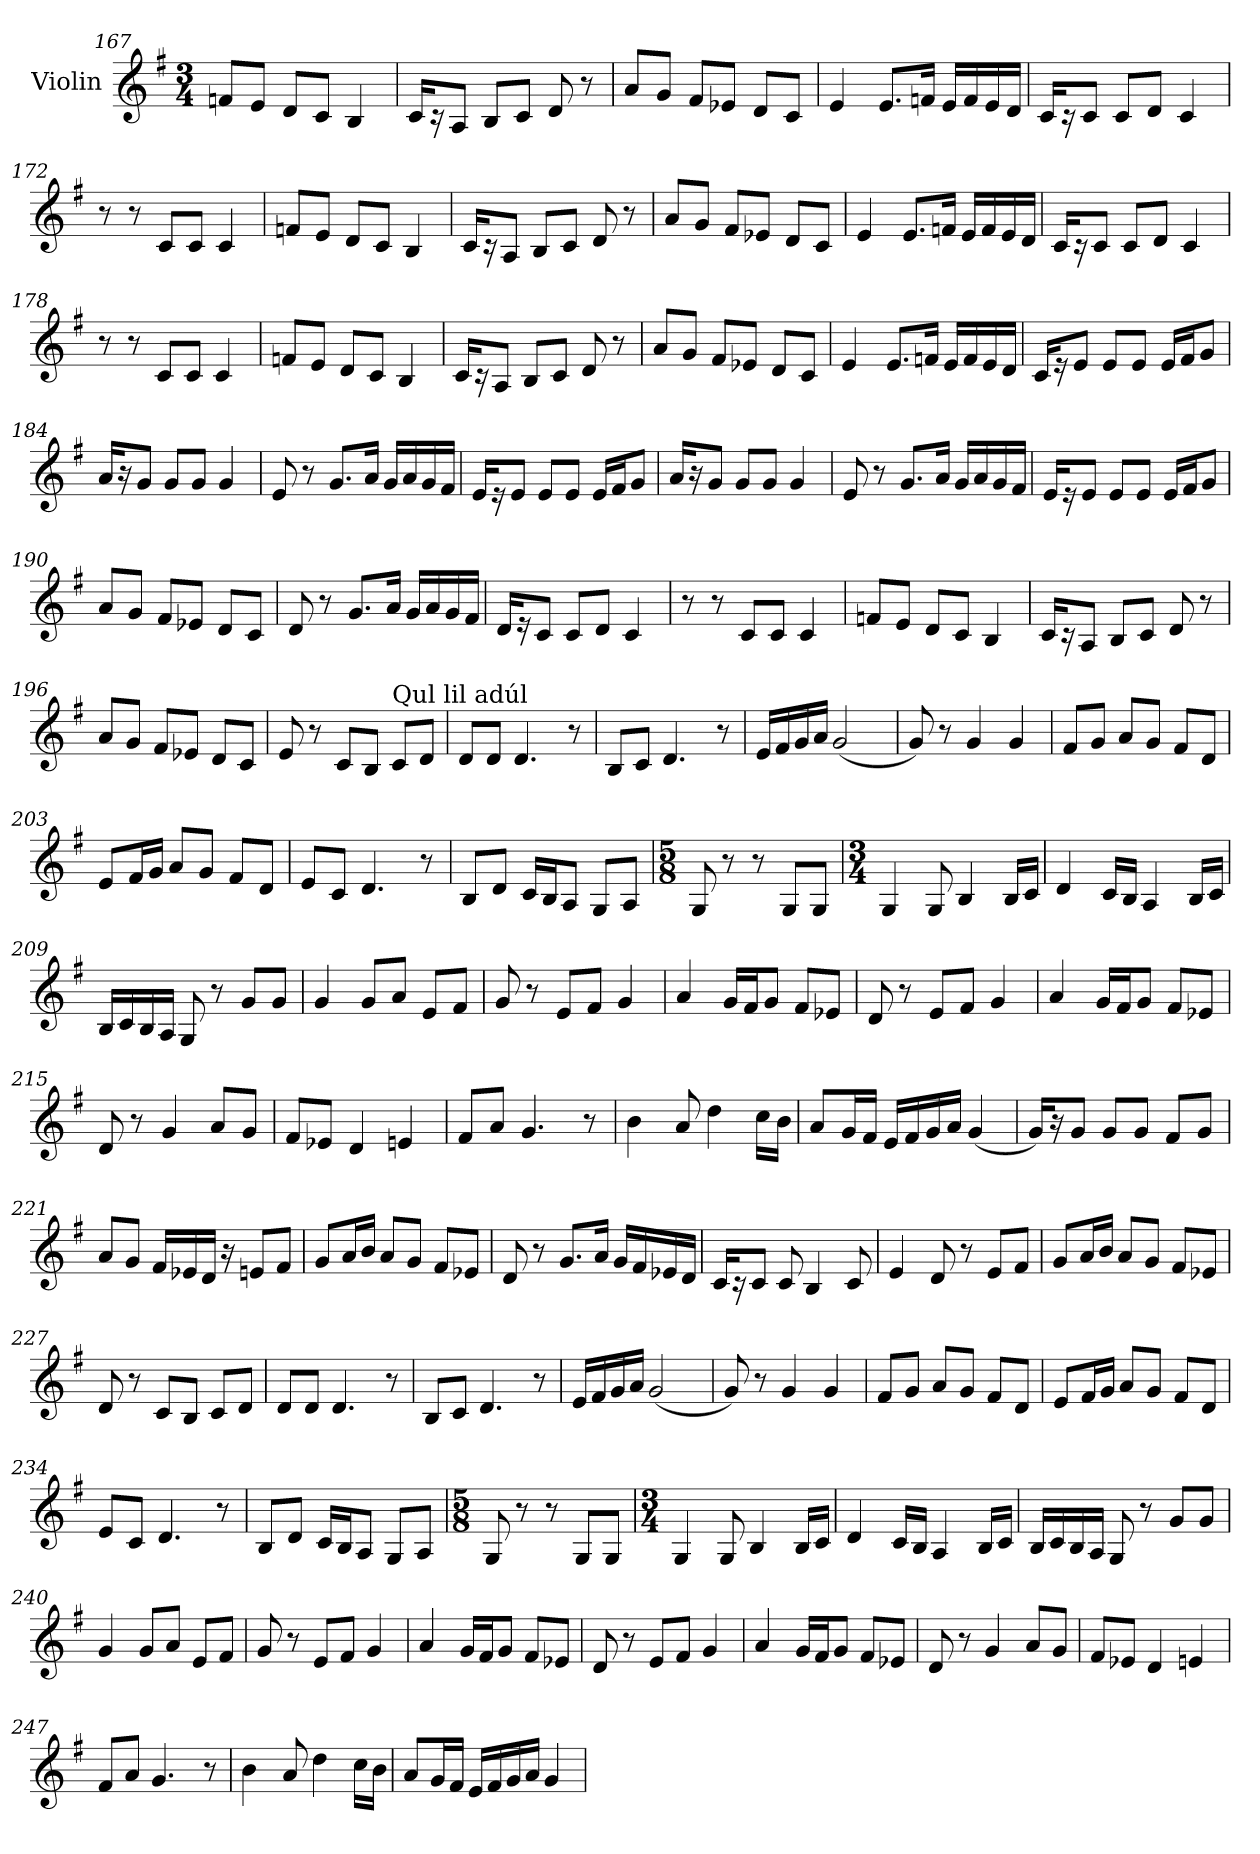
**kern
*part1
*staff1
*I"Violin
!!LO:LB:g=z
*clefG2
*k[f#]
*G:
*M3/4
=167
8fn/L
8e/J
8d/L
8c/J
4B/
=168
16c/KL
16r
8A/J
8B/L
8c/J
8d/
8r
=169
8a/L
8g/J
8f#/L
8e-X/J
8d/L
8c/J
=170
4e/
8.e/L
16fn/Jk
16e/LL
16f/
16e/
16d/JJ
=171
16c/KL
16r
8c/J
8c/L
8d/J
4c/
!!LO:LB:g=z
=172
8r
8r
8c/L
8c/J
4c/
=173
8fn/L
8e/J
8d/L
8c/J
4B/
=174
16c/KL
16r
8A/J
8B/L
8c/J
8d/
8r
=175
8a/L
8g/J
8f#/L
8e-X/J
8d/L
8c/J
=176
4e/
8.e/L
16fn/Jk
16e/LL
16f/
16e/
16d/JJ
!!LO:LB:g=z
=177
16c/KL
16r
8c/J
8c/L
8d/J
4c/
=178
8r
8r
8c/L
8c/J
4c/
=179
8fn/L
8e/J
8d/L
8c/J
4B/
=180
16c/KL
16r
8A/J
8B/L
8c/J
8d/
8r
=181
8a/L
8g/J
8f#/L
8e-X/J
8d/L
8c/J
!!LO:LB:g=z
=182
4e/
8.e/L
16fn/Jk
16e/LL
16f/
16e/
16d/JJ
=183
16c/KL
16r
8e/J
8e/L
8e/J
16e/LL
16f#/J
8g/J
=184
16a/KL
16r
8g/J
8g/L
8g/J
4g/
=185
8e/
8r
8.g/L
16a/Jk
16g/LL
16a/
16g/
16f#/JJ
=186
16e/KL
16r
8e/J
8e/L
8e/J
16e/LL
16f#/J
8g/J
!!LO:LB:g=z
=187
16a/KL
16r
8g/J
8g/L
8g/J
4g/
=188
8e/
8r
8.g/L
16a/Jk
16g/LL
16a/
16g/
16f#/JJ
=189
16e/KL
16r
8e/J
8e/L
8e/J
16e/LL
16f#/J
8g/J
=190
8a/L
8g/J
8f#/L
8e-X/J
8d/L
8c/J
=191
8d/
8r
8.g/L
16a/Jk
16g/LL
16a/
16g/
16f#/JJ
!!LO:PB:g=z
=192
16d/KL
16r
8c/J
8c/L
8d/J
4c/
=193
8r
8r
8c/L
8c/J
4c/
=194
8fn/L
8e/J
8d/L
8c/J
4B/
=195
16c/KL
16r
8A/J
8B/L
8c/J
8d/
8r
=196
8a/L
8g/J
8f#/L
8e-X/J
8d/L
8c/J
!!LO:LB:g=z
=197
*MM70
8e/
8r
8c/L
8B/J
!LO:TX:a:t=Qul lil adúl
8c/L
8d/J
=198
8d/L
8d/J
4.d/
8r
=199
8B/L
8c/J
4.d/
8r
=200
16e/LL
16f#/
16g/
16a/JJ
(<2g/
=201
8g/)
8r
4g/
4g/
=202
8f#/L
8g/J
8a/L
8g/J
8f#/L
8d/J
!!LO:LB:g=z
=203
8e/L
16f#/L
16g/JJ
8a/L
8g/J
8f#/L
8d/J
=204
8e/L
8c/J
4.d/
8r
=205
8B/L
8d/J
16c/LL
16B/J
8A/J
8G/L
8A/J
=206
*M5/8
8G/
8r
8r
8G/L
8G/J
=207
*M3/4
4G/
8G/
4B/
16B/LL
16c/JJ
!!LO:LB:g=z
=208
4d/
16c/LL
16B/JJ
4A/
16B/LL
16c/JJ
=209
16B/LL
16c/
16B/
16A/JJ
8G/
8r
8g/L
8g/J
=210
4g/
8g/L
8a/J
8e/L
8f#/J
=211
8g/
8r
8e/L
8f#/J
4g/
=212
4a/
16g/LL
16f#/J
8g/J
8f#/L
8e-X/J
!!LO:LB:g=z
=213
8d/
8r
8e/L
8f#/J
4g/
=214
4a/
16g/LL
16f#/J
8g/J
8f#/L
8e-X/J
=215
8d/
8r
4g/
8a/L
8g/J
=216
8f#/L
8e-X/J
4d/
4en/
=217
8f#/L
8a/J
4.g/
8r
=218
4b\
8a/
4dd\
16cc\LL
16b\JJ
!!LO:LB:g=z
=219
8a/L
16g/L
16f#/JJ
16e/LL
16f#/
16g/
16a/JJ
(<4g/
=220
16g/KL)
16r
8g/J
8g/L
8g/J
8f#/L
8g/J
=221
8a/L
8g/J
16f#/LL
16e-X/
16d/JJ
16r
8en/L
8f#/J
=222
8g/L
16a/L
16b/JJ
8a/L
8g/J
8f#/L
8e-X/J
=223
8d/
8r
8.g/L
16a/Jk
16g/LL
16f#/
16e-X/
16d/JJ
!!LO:LB:g=z
=224
16c/KL
16r
8c/J
8c/
4B/
8c/
=225
4e/
8d/
8r
8e/L
8f#/J
=226
8g/L
16a/L
16b/JJ
8a/L
8g/J
8f#/L
8e-X/J
=227
8d/
8r
8c/L
8B/J
8c/L
8d/J
=228
8d/L
8d/J
4.d/
8r
=229
8B/L
8c/J
4.d/
8r
!!LO:LB:g=z
=230
16e/LL
16f#/
16g/
16a/JJ
(<2g/
=231
8g/)
8r
4g/
4g/
=232
8f#/L
8g/J
8a/L
8g/J
8f#/L
8d/J
=233
8e/L
16f#/L
16g/JJ
8a/L
8g/J
8f#/L
8d/J
=234
8e/L
8c/J
4.d/
8r
=235
8B/L
8d/J
16c/LL
16B/J
8A/J
8G/L
8A/J
!!LO:PB:g=z
=236
*M5/8
8G/
8r
8r
8G/L
8G/J
=237
*M3/4
4G/
8G/
4B/
16B/LL
16c/JJ
=238
4d/
16c/LL
16B/JJ
4A/
16B/LL
16c/JJ
=239
16B/LL
16c/
16B/
16A/JJ
8G/
8r
8g/L
8g/J
=240
4g/
8g/L
8a/J
8e/L
8f#/J
!!LO:LB:g=z
=241
8g/
8r
8e/L
8f#/J
4g/
=242
4a/
16g/LL
16f#/J
8g/J
8f#/L
8e-X/J
=243
8d/
8r
8e/L
8f#/J
4g/
=244
4a/
16g/LL
16f#/J
8g/J
8f#/L
8e-X/J
=245
8d/
8r
4g/
8a/L
8g/J
=246
8f#/L
8e-X/J
4d/
4en/
!!LO:LB:g=z
=247
8f#/L
8a/J
4.g/
8r
=248
4b\
8a/
4dd\
16cc\LL
16b\JJ
=249
8a/L
16g/L
16f#/JJ
16e/LL
16f#/
16g/
16a/JJ
4g/
=
*-
